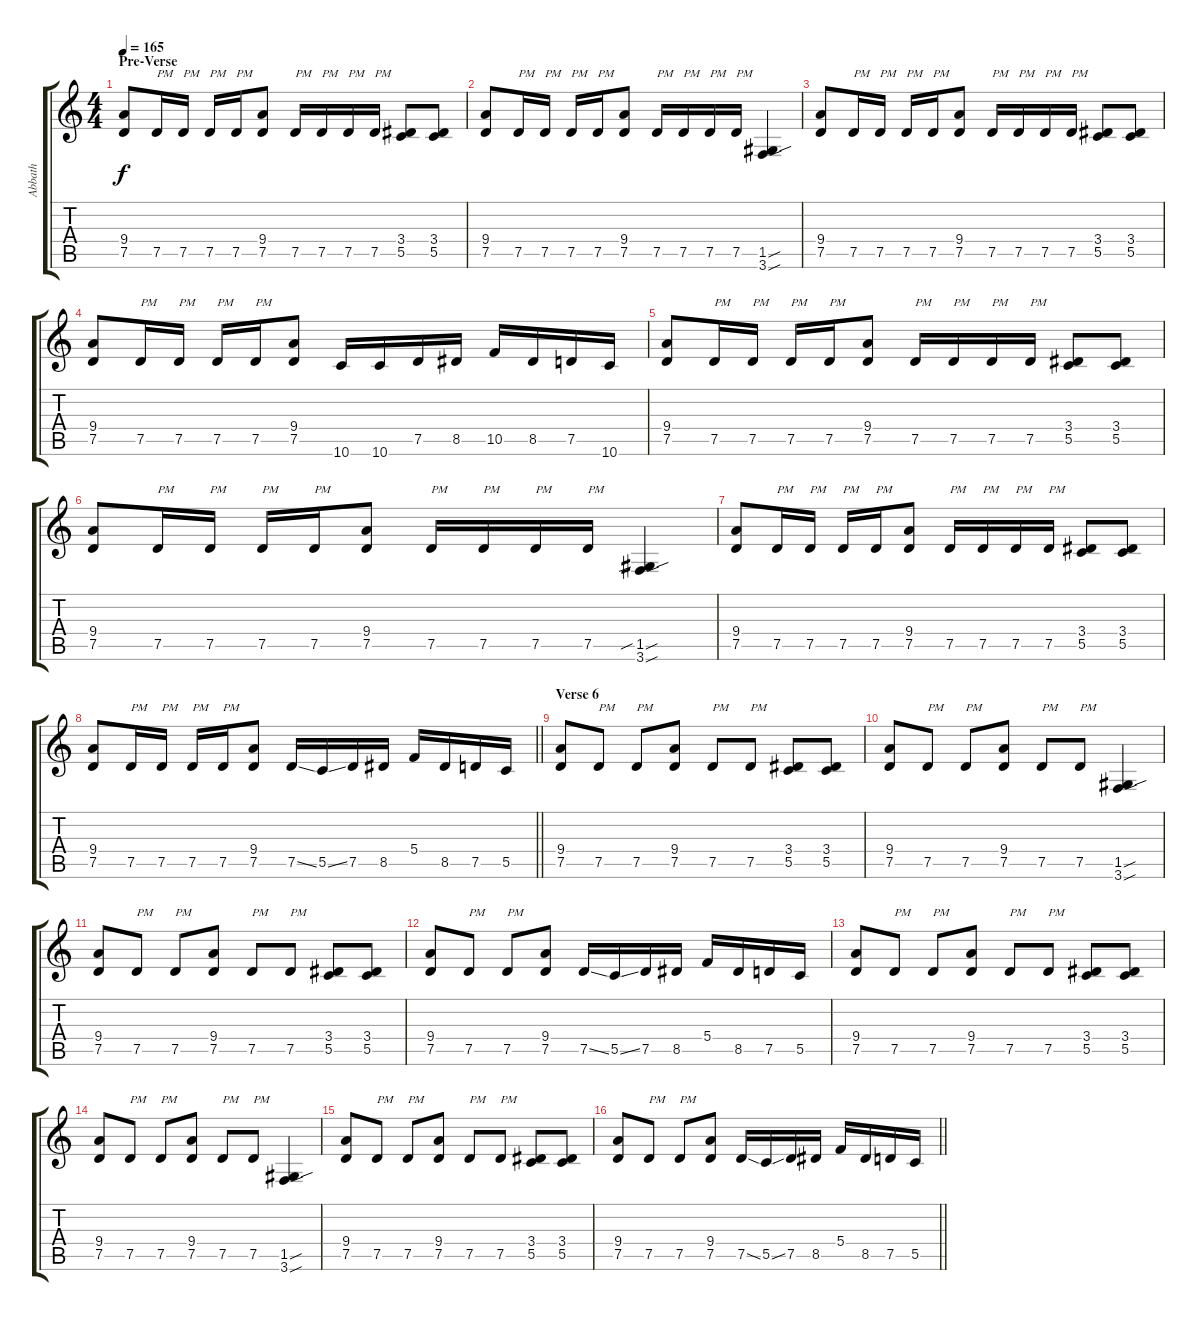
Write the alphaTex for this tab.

\track ("Abbath" "Abbath") {instrument distortionguitar}
\staff {score tabs}
\tuning (D4 A3 F3 C3 G2 D2) {hide}
\ts (4 4)
\section ("" "Pre-Verse")
\tempo 165
\clef g2
\ks c
(9.4 7.5).8{dy f} 7.5.16{txt "PM"} 7.5.16{txt "PM"} 7.5.16{txt "PM"} 7.5.16{txt "PM"} (9.4 7.5).8 7.5.16{txt "PM"} 7.5.16{txt "PM"} 7.5.16{txt "PM"} 7.5.16{txt "PM"} (3.4 5.5).8 (3.4 5.5).8 |
(9.4 7.5).8 7.5.16{txt "PM"} 7.5.16{txt "PM"} 7.5.16{txt "PM"} 7.5.16{txt "PM"} (9.4 7.5).8 7.5.16{txt "PM"} 7.5.16{txt "PM"} 7.5.16{txt "PM"} 7.5.16{txt "PM"} (1.5{sou} 3.6{sou}).4 |
(9.4 7.5).8 7.5.16{txt "PM"} 7.5.16{txt "PM"} 7.5.16{txt "PM"} 7.5.16{txt "PM"} (9.4 7.5).8 7.5.16{txt "PM"} 7.5.16{txt "PM"} 7.5.16{txt "PM"} 7.5.16{txt "PM"} (3.4 5.5).8 (3.4 5.5).8 |
(9.4 7.5).8 7.5.16{txt "PM"} 7.5.16{txt "PM"} 7.5.16{txt "PM"} 7.5.16{txt "PM"} (9.4 7.5).8 10.6.16 10.6.16 7.5.16 8.5.16 10.5.16 8.5.16 7.5.16 10.6.16 |
(9.4 7.5).8 7.5.16{txt "PM"} 7.5.16{txt "PM"} 7.5.16{txt "PM"} 7.5.16{txt "PM"} (9.4 7.5).8 7.5.16{txt "PM"} 7.5.16{txt "PM"} 7.5.16{txt "PM"} 7.5.16{txt "PM"} (3.4 5.5).8 (3.4 5.5).8 |
(9.4 7.5).8 7.5.16{txt "PM"} 7.5.16{txt "PM"} 7.5.16{txt "PM"} 7.5.16{txt "PM"} (9.4 7.5).8 7.5.16{txt "PM"} 7.5.16{txt "PM"} 7.5.16{txt "PM"} 7.5.16{txt "PM"} (1.5{sib sou} 3.6{sou}).4 |
(9.4 7.5).8 7.5.16{txt "PM"} 7.5.16{txt "PM"} 7.5.16{txt "PM"} 7.5.16{txt "PM"} (9.4 7.5).8 7.5.16{txt "PM"} 7.5.16{txt "PM"} 7.5.16{txt "PM"} 7.5.16{txt "PM"} (3.4 5.5).8 (3.4 5.5).8 |
\barLineRight lightlight
(9.4 7.5).8 7.5.16{txt "PM"} 7.5.16{txt "PM"} 7.5.16{txt "PM"} 7.5.16{txt "PM"} (9.4 7.5).8 7.5{ss}.16 5.5{ss}.16 7.5.16 8.5.16 5.4.16 8.5.16 7.5.16 5.5.16 |
\section ("" "Verse 6")
(9.4 7.5).8 7.5.8{txt "PM"} 7.5.8{txt "PM"} (9.4 7.5).8 7.5.8{txt "PM"} 7.5.8{txt "PM"} (3.4 5.5).8 (3.4 5.5).8 |
(9.4 7.5).8 7.5.8{txt "PM"} 7.5.8{txt "PM"} (9.4 7.5).8 7.5.8{txt "PM"} 7.5.8{txt "PM"} (1.5{sou} 3.6{sou}).4 |
(9.4 7.5).8 7.5.8{txt "PM"} 7.5.8{txt "PM"} (9.4 7.5).8 7.5.8{txt "PM"} 7.5.8{txt "PM"} (3.4 5.5).8 (3.4 5.5).8 |
(9.4 7.5).8 7.5.8{txt "PM"} 7.5.8{txt "PM"} (9.4 7.5).8 7.5{ss}.16 5.5{ss}.16 7.5.16 8.5.16 5.4.16 8.5.16 7.5.16 5.5.16 |
(9.4 7.5).8 7.5.8{txt "PM"} 7.5.8{txt "PM"} (9.4 7.5).8 7.5.8{txt "PM"} 7.5.8{txt "PM"} (3.4 5.5).8 (3.4 5.5).8 |
(9.4 7.5).8 7.5.8{txt "PM"} 7.5.8{txt "PM"} (9.4 7.5).8 7.5.8{txt "PM"} 7.5.8{txt "PM"} (1.5{sou} 3.6{sou}).4 |
(9.4 7.5).8 7.5.8{txt "PM"} 7.5.8{txt "PM"} (9.4 7.5).8 7.5.8{txt "PM"} 7.5.8{txt "PM"} (3.4 5.5).8 (3.4 5.5).8 |
\barLineRight lightlight
(9.4 7.5).8 7.5.8{txt "PM"} 7.5.8{txt "PM"} (9.4 7.5).8 7.5{ss}.16 5.5{ss}.16 7.5.16 8.5.16 5.4.16 8.5.16 7.5.16 5.5.16
